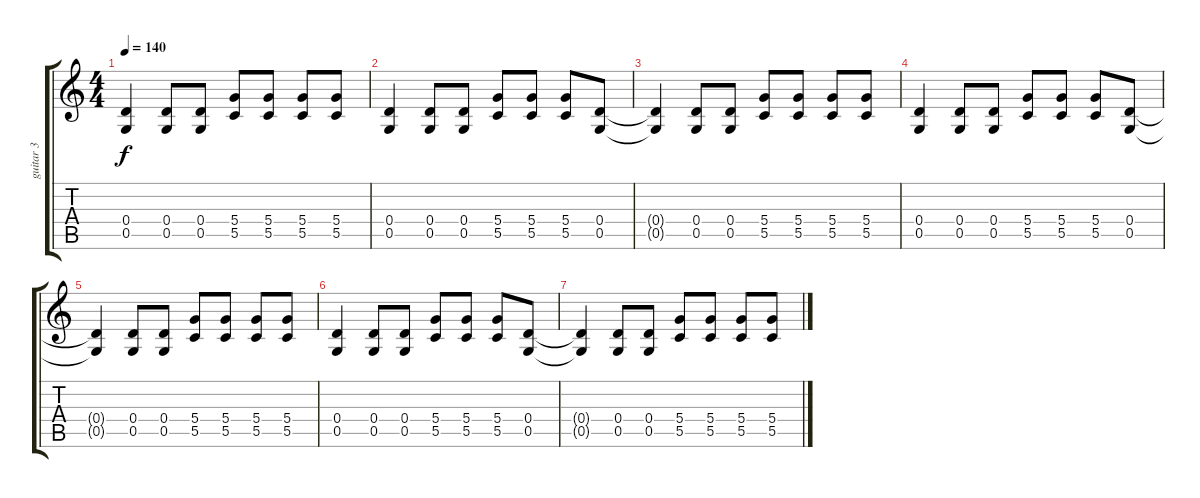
\track ("guitar 3" "guitar 3") {instrument distortionguitar}
\staff {score tabs}
\tuning (E4 B3 G3 D3 G2 E2) {hide}
\ts (4 4)
\tempo 140
\clef g2
\ks c
(0.4{t} 0.5{t}).4{dy f} (0.4 0.5).8 (0.4 0.5).8 (5.4 5.5).8 (5.4 5.5).8 (5.4 5.5).8 (5.4 5.5).8 |
(0.4 0.5).4 (0.4 0.5).8 (0.4 0.5).8 (5.4 5.5).8 (5.4 5.5).8 (5.4 5.5).8 (0.4 0.5).8 |
(0.4{t} 0.5{t}).4 (0.4 0.5).8 (0.4 0.5).8 (5.4 5.5).8 (5.4 5.5).8 (5.4 5.5).8 (5.4 5.5).8 |
(0.4 0.5).4 (0.4 0.5).8 (0.4 0.5).8 (5.4 5.5).8 (5.4 5.5).8 (5.4 5.5).8 (0.4 0.5).8 |
(0.4{t} 0.5{t}).4 (0.4 0.5).8 (0.4 0.5).8 (5.4 5.5).8 (5.4 5.5).8 (5.4 5.5).8 (5.4 5.5).8 |
(0.4 0.5).4 (0.4 0.5).8 (0.4 0.5).8 (5.4 5.5).8 (5.4 5.5).8 (5.4 5.5).8 (0.4 0.5).8 |
(0.4{t} 0.5{t}).4 (0.4 0.5).8 (0.4 0.5).8 (5.4 5.5).8 (5.4 5.5).8 (5.4 5.5).8 (5.4 5.5).8
